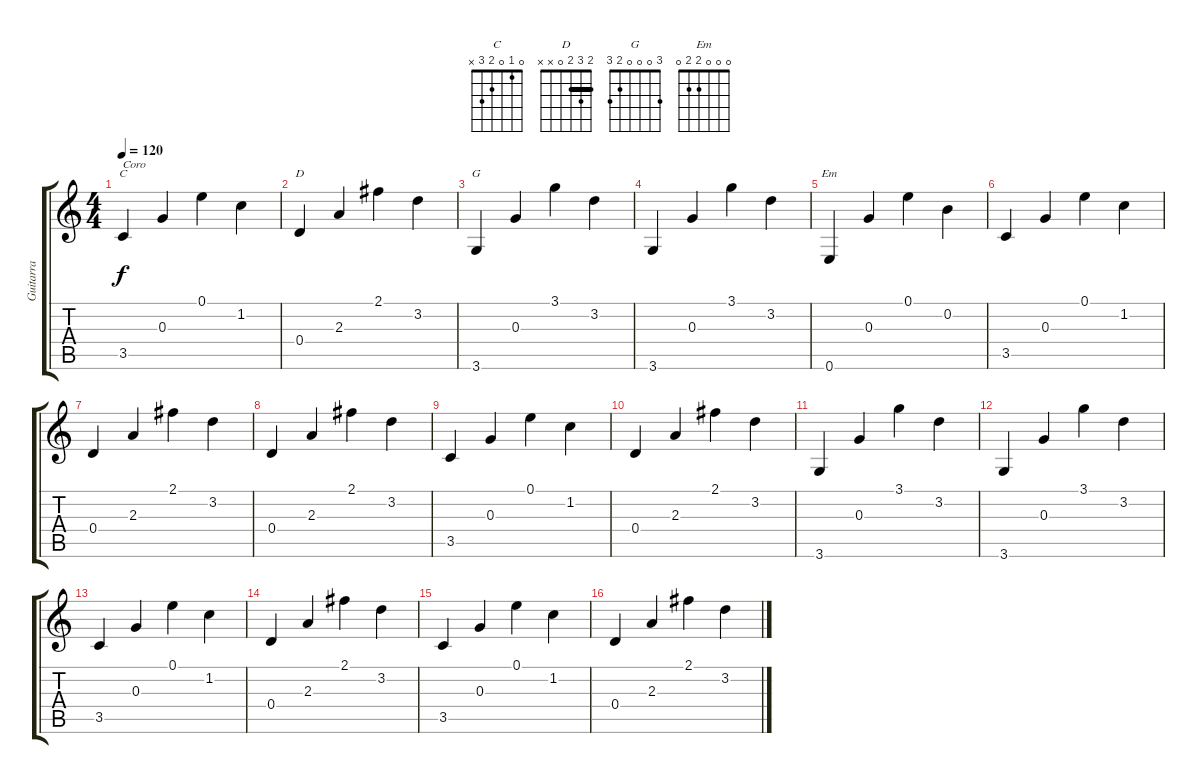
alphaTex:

\track ("Guitarra " "Guitarra ") {instrument electricguitarjazz}
\staff {score tabs}
\tuning (E4 B3 G3 D3 A2 E2) {hide}
\chord ("C" 0 1 0 2 3 x)
\chord ("D" 2 3 2 0 x x) {barre 2}
\chord ("G" 3 0 0 0 2 3)
\chord ("Em" 0 0 0 2 2 0)
\ts (4 4)
\tempo 120
\clef g2
\ks c
3.5.4{ch "C" txt "Coro" dy f} 0.3.4 0.1.4 1.2.4 |
0.4.4{ch "D"} 2.3.4 2.1.4 3.2.4 |
3.6.4{ch "G"} 0.3.4 3.1.4 3.2.4 |
3.6.4 0.3.4 3.1.4 3.2.4 |
0.6.4{ch "Em"} 0.3.4 0.1.4 0.2.4 |
3.5.4 0.3.4 0.1.4 1.2.4 |
0.4.4 2.3.4 2.1.4 3.2.4 |
0.4.4 2.3.4 2.1.4 3.2.4 |
3.5.4 0.3.4 0.1.4 1.2.4 |
0.4.4 2.3.4 2.1.4 3.2.4 |
3.6.4 0.3.4 3.1.4 3.2.4 |
3.6.4 0.3.4 3.1.4 3.2.4 |
3.5.4 0.3.4 0.1.4 1.2.4 |
0.4.4 2.3.4 2.1.4 3.2.4 |
3.5.4 0.3.4 0.1.4 1.2.4 |
0.4.4 2.3.4 2.1.4 3.2.4
